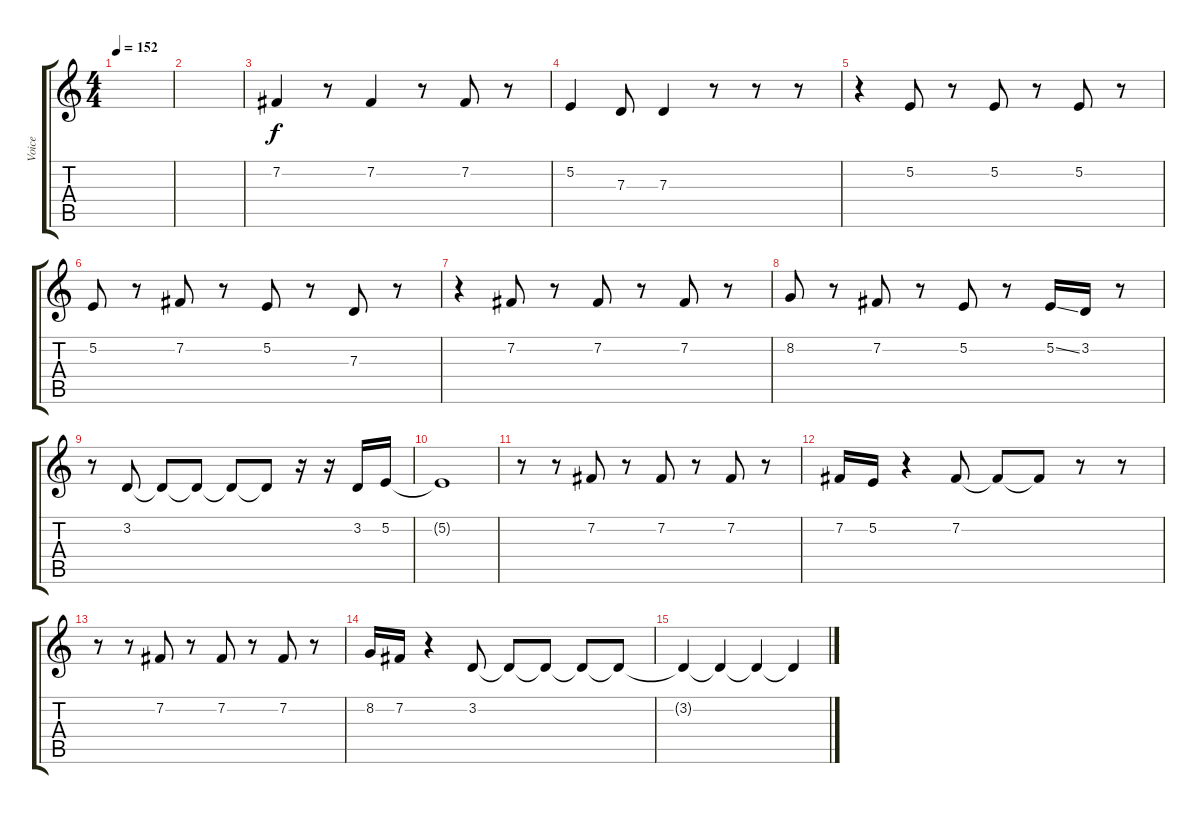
\track ("Voice" "Voice") {instrument lead1square}
\staff {score tabs}
\tuning (E4 B3 G3 D3 A2 E2) {hide}
\ts (4 4)
\tempo 152
\clef g2
\ks c
|
|
7.2.4 r.8 7.2.4 r.8 7.2.8 r.8 |
5.2.4 7.3.8 7.3.4 r.8 r.8 r.8 |
r.4 5.2.8 r.8 5.2.8 r.8 5.2.8 r.8 |
5.2.8 r.8 7.2.8 r.8 5.2.8 r.8 7.3.8 r.8 |
r.4 7.2.8 r.8 7.2.8 r.8 7.2.8 r.8 |
8.2.8 r.8 7.2.8 r.8 5.2.8 r.8 5.2{ss}.16 3.2.16 r.8 |
r.8 3.2.8 3.2{t}.8 3.2{t}.8 3.2{t}.8 3.2{t}.8 r.16 r.16 3.2.16 5.2.16 |
5.2{t}.1 |
r.8 r.8 7.2.8 r.8 7.2.8 r.8 7.2.8 r.8 |
7.2.16 5.2.16 r.4 7.2.8 7.2{t}.8 7.2{t}.8 r.8 r.8 |
r.8 r.8 7.2.8 r.8 7.2.8 r.8 7.2.8 r.8 |
8.2.16 7.2.16 r.4 3.2.8 3.2{t}.8 3.2{t}.8 3.2{t}.8 3.2{t}.8 |
3.2{t}.4 3.2{t}.4 3.2{t}.4 3.2{t}.4
